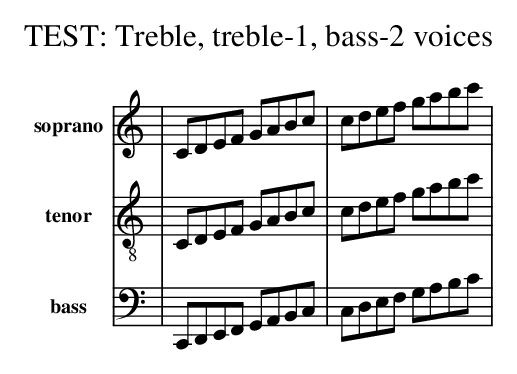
X:1
T: TEST: Treble, treble-1, bass-2 voices
K: C
V:1 name="soprano" clef=treble   middle=B
V:2 name="tenor"   clef=treble-8 middle=B,
V:3 name="bass"    clef=bass     middle=D,
[V:1] | CDEF GABc | cdef gabc' |
[V:2] | C,D,E,F, G,A,B,C | CDEF GABc |
[V:3] | C,,D,,E,,F,, G,,A,,B,,C, | C,D,E,F, G,A,B,C |
